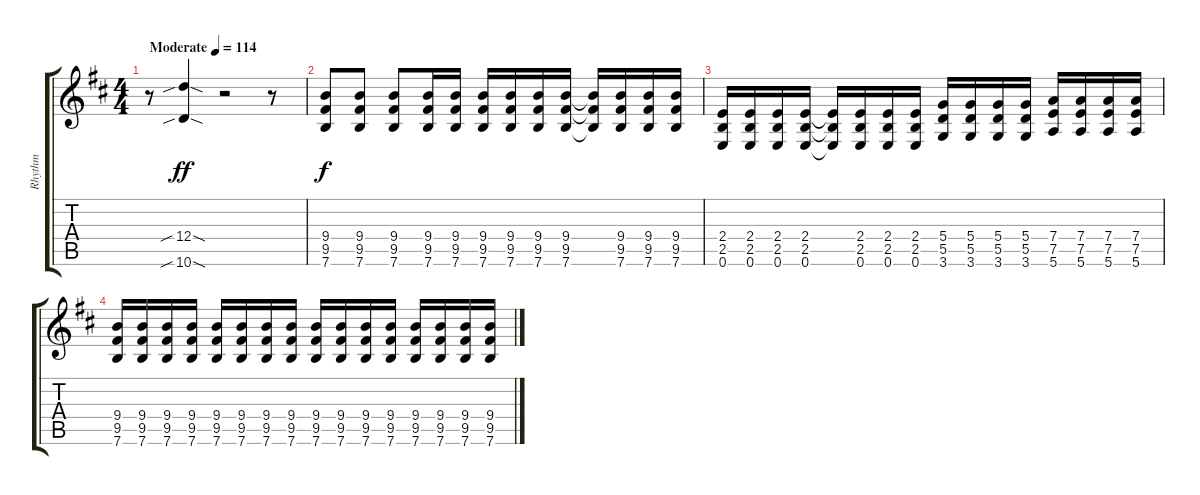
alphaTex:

\track ("Rhythm" "Rhythm") {instrument distortionguitar}
\staff {score tabs}
\tuning (E4 B3 G3 D3 A2 E2) {hide}
\ts (4 4)
\tempo (114 "Moderate")
\clef g2
\ks d
r.8{dy ff instrument distortionguitar} (12.4{sib sod} 10.6{sib sod}).4 r.2 r.8 |
(9.4 9.5 7.6).8{dy f} (9.4 9.5 7.6).8 (9.4 9.5 7.6).8 (9.4 9.5 7.6).16 (9.4 9.5 7.6).16 (9.4 9.5 7.6).16 (9.4 9.5 7.6).16 (9.4 9.5 7.6).16 (9.4 9.5 7.6).16 (9.4{t} 9.5{t} 7.6{t}).16 (9.4 9.5 7.6).16 (9.4 9.5 7.6).16 (9.4 9.5 7.6).16 |
(2.4 2.5 0.6).16 (2.4 2.5 0.6).16 (2.4 2.5 0.6).16 (2.4 2.5 0.6).16 (2.4{t} 2.5{t} 0.6{t}).16 (2.4 2.5 0.6).16 (2.4 2.5 0.6).16 (2.4 2.5 0.6).16 (5.4 5.5 3.6).16 (5.4 5.5 3.6).16 (5.4 5.5 3.6).16 (5.4 5.5 3.6).16 (7.4 7.5 5.6).16 (7.4 7.5 5.6).16 (7.4 7.5 5.6).16 (7.4 7.5 5.6).16 |
(9.4 9.5 7.6).16{volume 1} (9.4 9.5 7.6).16 (9.4 9.5 7.6).16 (9.4 9.5 7.6).16 (9.4 9.5 7.6).16 (9.4 9.5 7.6).16 (9.4 9.5 7.6).16 (9.4 9.5 7.6).16 (9.4 9.5 7.6).16 (9.4 9.5 7.6).16 (9.4 9.5 7.6).16 (9.4 9.5 7.6).16 (9.4 9.5 7.6).16 (9.4 9.5 7.6).16 (9.4 9.5 7.6).16 (9.4 9.5 7.6).16
